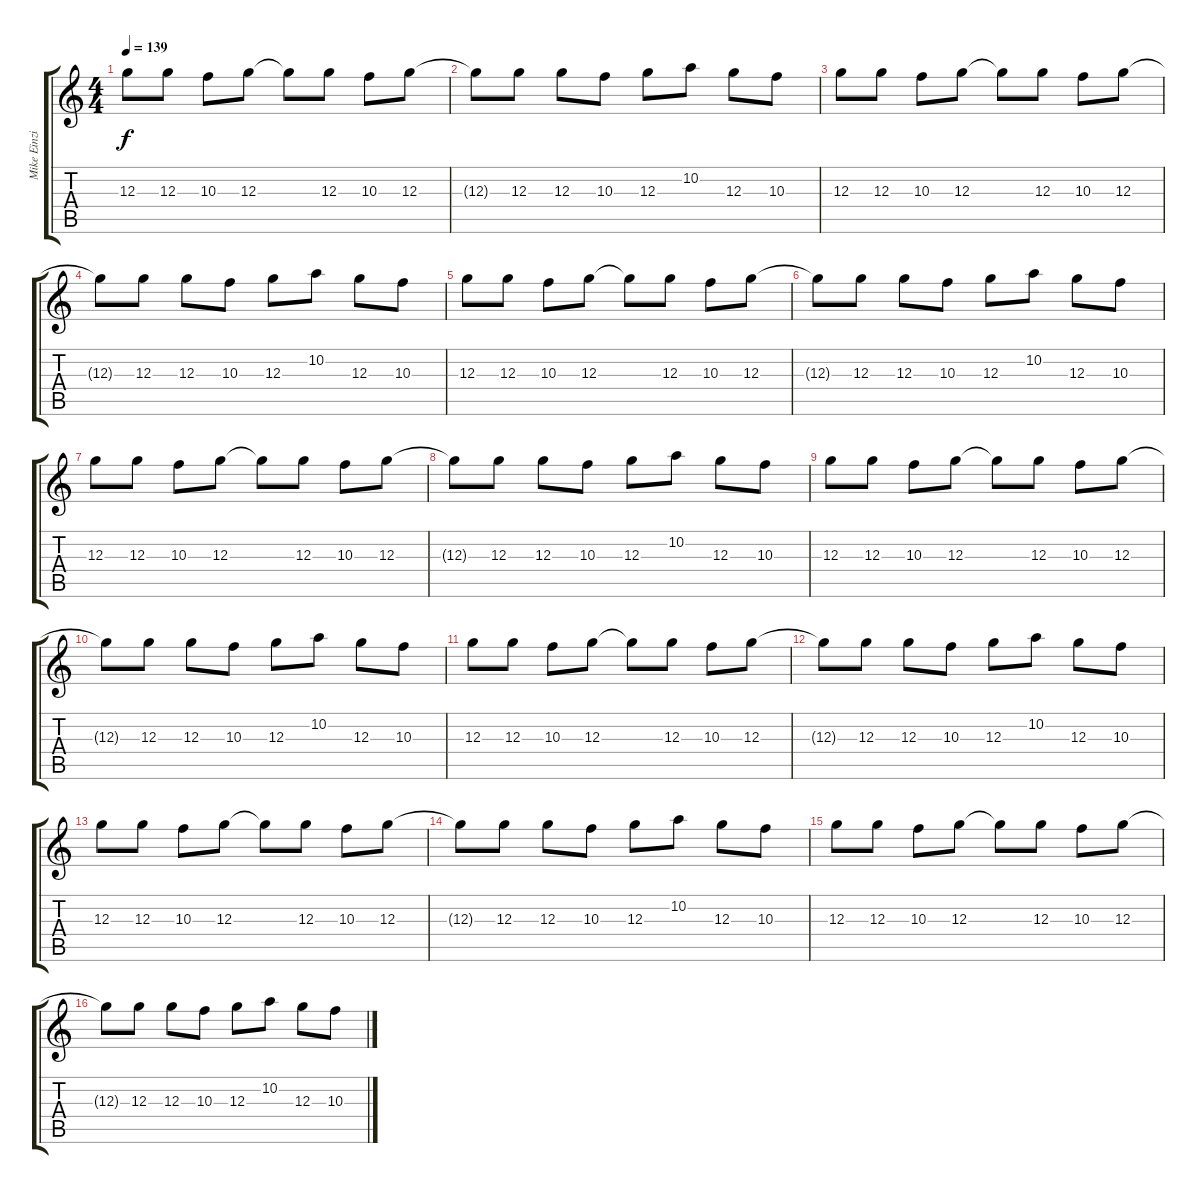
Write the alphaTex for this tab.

\track ("Mike Einziger - Guitar" "Mike Einzi") {instrument overdrivenguitar}
\staff {score tabs}
\tuning (E4 B3 G3 D3 A2 E2) {hide}
\ts (4 4)
\tempo 139
\clef g2
\ks c
12.3.8{dy f instrument overdrivenguitar} 12.3.8 10.3.8 12.3.8 12.3{t}.8 12.3.8 10.3.8 12.3.8 |
12.3{t}.8 12.3.8 12.3.8 10.3.8 12.3.8 10.2.8 12.3.8 10.3.8 |
12.3.8 12.3.8 10.3.8 12.3.8 12.3{t}.8 12.3.8 10.3.8 12.3.8 |
12.3{t}.8 12.3.8 12.3.8 10.3.8 12.3.8 10.2.8 12.3.8 10.3.8 |
12.3.8 12.3.8 10.3.8 12.3.8 12.3{t}.8 12.3.8 10.3.8 12.3.8 |
12.3{t}.8 12.3.8 12.3.8 10.3.8 12.3.8 10.2.8 12.3.8 10.3.8 |
12.3.8 12.3.8 10.3.8 12.3.8 12.3{t}.8 12.3.8 10.3.8 12.3.8 |
12.3{t}.8 12.3.8 12.3.8 10.3.8 12.3.8 10.2.8 12.3.8 10.3.8 |
12.3.8 12.3.8 10.3.8 12.3.8 12.3{t}.8 12.3.8 10.3.8 12.3.8 |
12.3{t}.8 12.3.8 12.3.8 10.3.8 12.3.8 10.2.8 12.3.8 10.3.8 |
12.3.8 12.3.8 10.3.8 12.3.8 12.3{t}.8 12.3.8 10.3.8 12.3.8 |
12.3{t}.8 12.3.8 12.3.8 10.3.8 12.3.8 10.2.8 12.3.8 10.3.8 |
12.3.8 12.3.8 10.3.8 12.3.8 12.3{t}.8 12.3.8 10.3.8 12.3.8 |
12.3{t}.8 12.3.8 12.3.8 10.3.8 12.3.8 10.2.8 12.3.8 10.3.8 |
12.3.8 12.3.8 10.3.8 12.3.8 12.3{t}.8 12.3.8 10.3.8 12.3.8 |
12.3{t}.8 12.3.8 12.3.8 10.3.8 12.3.8 10.2.8 12.3.8 10.3.8
